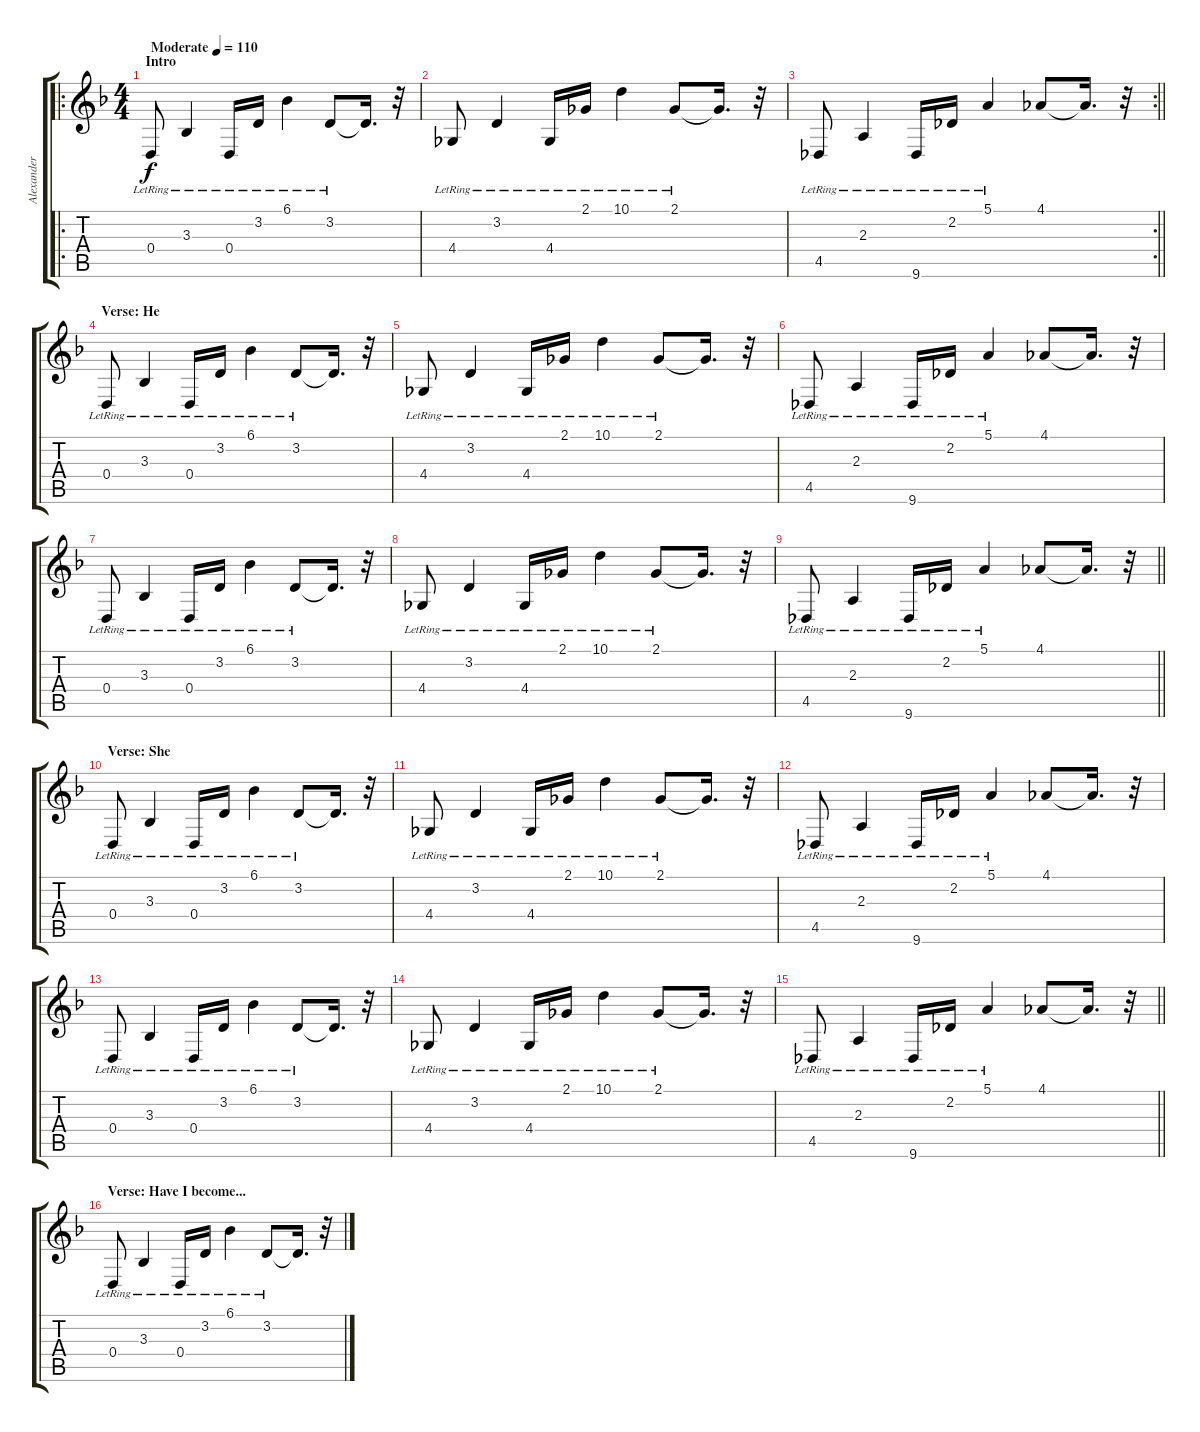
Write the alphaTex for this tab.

\track ("Alexander Krull " "Alexander ") {instrument tremolostrings}
\staff {score tabs}
\tuning (E4 B3 G3 D3 A2 E2) {hide}
\ro
\ts (4 4)
\section ("" "Intro")
\tempo (110 "Moderate")
\clef g2
\ks f
0.4{lr}.8{dy f instrument tremolostrings} 3.3{lr}.4 0.4{lr}.16 3.2{lr}.16 6.1{lr}.4 3.2{lr}.8 3.2{t}.16{d} r.32 |
4.4{lr}.8 3.2{lr}.4 4.4{lr}.16 2.1{lr}.16 10.1{lr}.4 2.1{lr}.8 2.1{t}.16{d} r.32 |
\rc 2
\barLineRight lightlight
4.5{lr}.8 2.3{lr}.4 9.6{lr}.16 2.2{lr}.16 5.1{lr}.4 4.1.8 4.1{t}.16{d} r.32 |
\section ("" "Verse: He")
0.4{lr}.8 3.3{lr}.4 0.4{lr}.16 3.2{lr}.16 6.1{lr}.4 3.2{lr}.8 3.2{t}.16{d} r.32 |
4.4{lr}.8 3.2{lr}.4 4.4{lr}.16 2.1{lr}.16 10.1{lr}.4 2.1{lr}.8 2.1{t}.16{d} r.32 |
4.5{lr}.8 2.3{lr}.4 9.6{lr}.16 2.2{lr}.16 5.1{lr}.4 4.1.8 4.1{t}.16{d} r.32 |
0.4{lr}.8 3.3{lr}.4 0.4{lr}.16 3.2{lr}.16 6.1{lr}.4 3.2{lr}.8 3.2{t}.16{d} r.32 |
4.4{lr}.8 3.2{lr}.4 4.4{lr}.16 2.1{lr}.16 10.1{lr}.4 2.1{lr}.8 2.1{t}.16{d} r.32 |
\barLineRight lightlight
4.5{lr}.8 2.3{lr}.4 9.6{lr}.16 2.2{lr}.16 5.1{lr}.4 4.1.8 4.1{t}.16{d} r.32 |
\section ("" "Verse: She")
0.4{lr}.8 3.3{lr}.4 0.4{lr}.16 3.2{lr}.16 6.1{lr}.4 3.2{lr}.8 3.2{t}.16{d} r.32 |
4.4{lr}.8 3.2{lr}.4 4.4{lr}.16 2.1{lr}.16 10.1{lr}.4 2.1{lr}.8 2.1{t}.16{d} r.32 |
4.5{lr}.8 2.3{lr}.4 9.6{lr}.16 2.2{lr}.16 5.1{lr}.4 4.1.8 4.1{t}.16{d} r.32 |
0.4{lr}.8 3.3{lr}.4 0.4{lr}.16 3.2{lr}.16 6.1{lr}.4 3.2{lr}.8 3.2{t}.16{d} r.32 |
4.4{lr}.8 3.2{lr}.4 4.4{lr}.16 2.1{lr}.16 10.1{lr}.4 2.1{lr}.8 2.1{t}.16{d} r.32 |
\barLineRight lightlight
4.5{lr}.8 2.3{lr}.4 9.6{lr}.16 2.2{lr}.16 5.1{lr}.4 4.1.8 4.1{t}.16{d} r.32 |
\section ("" "Verse: Have I become...")
0.4{lr}.8 3.3{lr}.4 0.4{lr}.16 3.2{lr}.16 6.1{lr}.4 3.2{lr}.8 3.2{t}.16{d} r.32
